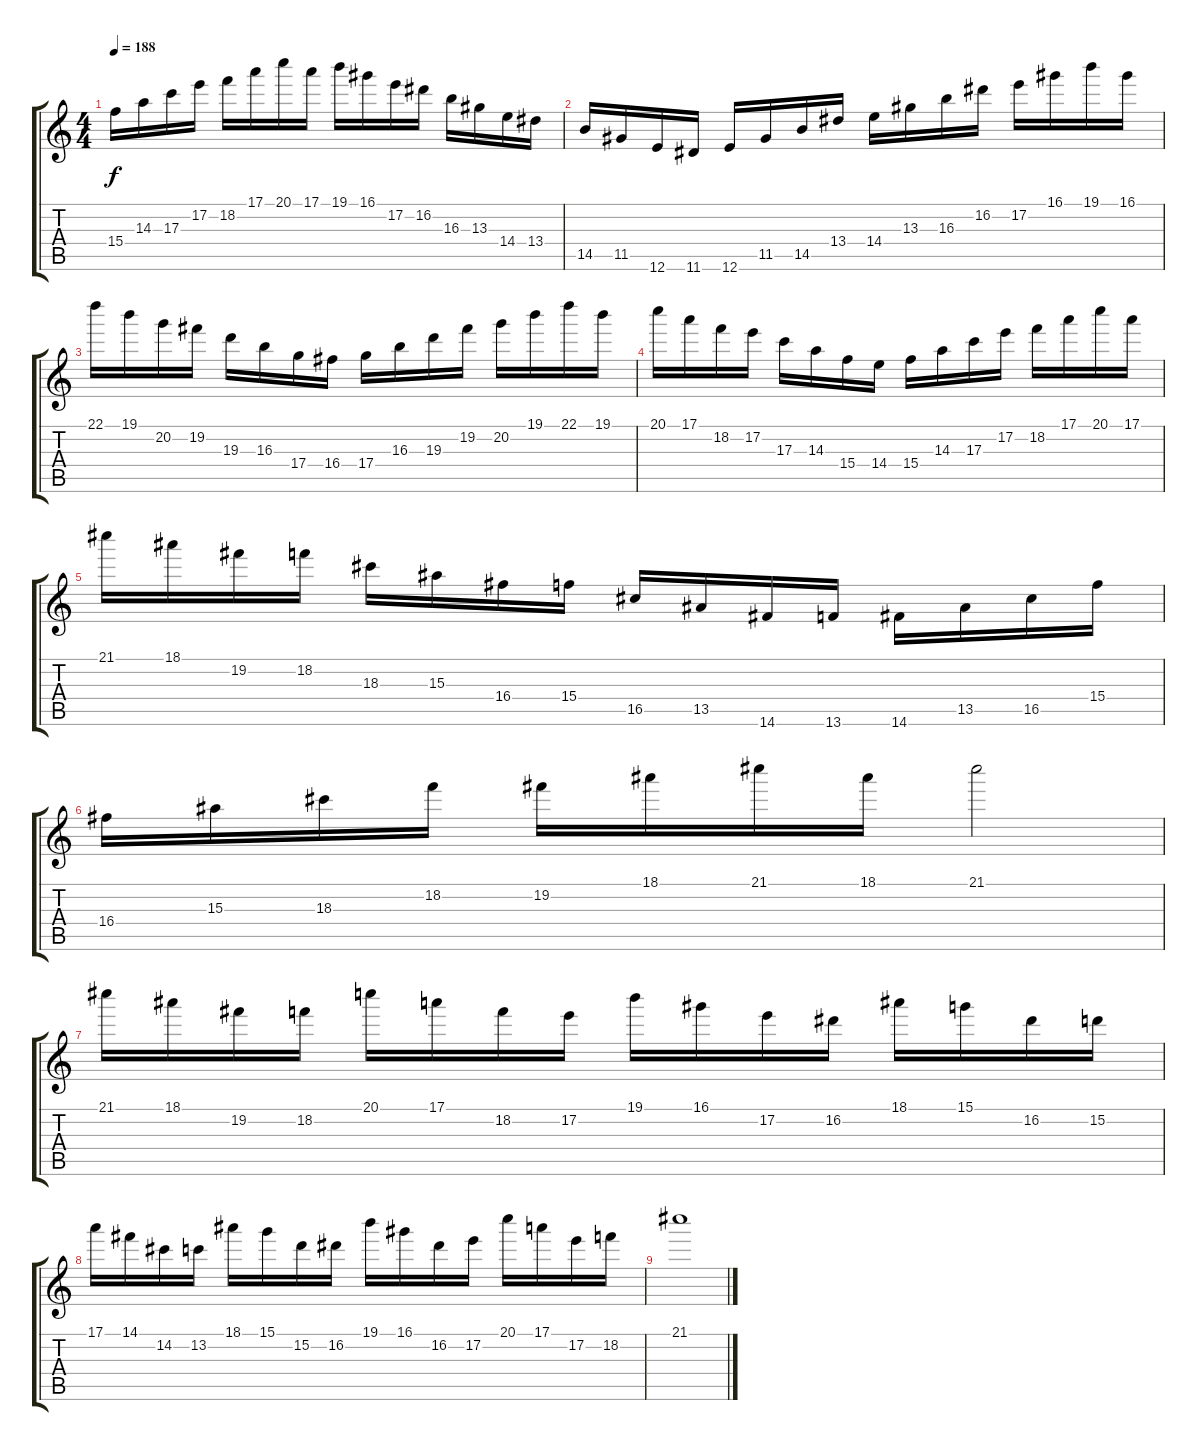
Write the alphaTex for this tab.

\track "" {instrument distortionguitar}
\staff {score tabs}
\tuning (E4 B3 G3 D3 A2 E2) {hide}
\ts (4 4)
\tempo 188
\clef g2
\ks c
15.4.16{dy f} 14.3.16 17.3.16 17.2.16 18.2.16 17.1.16 20.1.16 17.1.16 19.1.16 16.1.16 17.2.16 16.2.16 16.3.16 13.3.16 14.4.16 13.4.16 |
14.5.16 11.5.16 12.6.16 11.6.16 12.6.16 11.5.16 14.5.16 13.4.16 14.4.16 13.3.16 16.3.16 16.2.16 17.2.16 16.1.16 19.1.16 16.1.16 |
22.1.16 19.1.16 20.2.16 19.2.16 19.3.16 16.3.16 17.4.16 16.4.16 17.4.16 16.3.16 19.3.16 19.2.16 20.2.16 19.1.16 22.1.16 19.1.16 |
20.1.16 17.1.16 18.2.16 17.2.16 17.3.16 14.3.16 15.4.16 14.4.16 15.4.16 14.3.16 17.3.16 17.2.16 18.2.16 17.1.16 20.1.16 17.1.16 |
21.1.16 18.1.16 19.2.16 18.2.16 18.3.16 15.3.16 16.4.16 15.4.16 16.5.16 13.5.16 14.6.16 13.6.16 14.6.16 13.5.16 16.5.16 15.4.16 |
16.4.16 15.3.16 18.3.16 18.2.16 19.2.16 18.1.16 21.1.16 18.1.16 21.1.2 |
21.1.16 18.1.16 19.2.16 18.2.16 20.1.16 17.1.16 18.2.16 17.2.16 19.1.16 16.1.16 17.2.16 16.2.16 18.1.16 15.1.16 16.2.16 15.2.16 |
17.1.16 14.1.16 14.2.16 13.2.16 18.1.16 15.1.16 15.2.16 16.2.16 19.1.16 16.1.16 16.2.16 17.2.16 20.1.16 17.1.16 17.2.16 18.2.16 |
21.1.1
